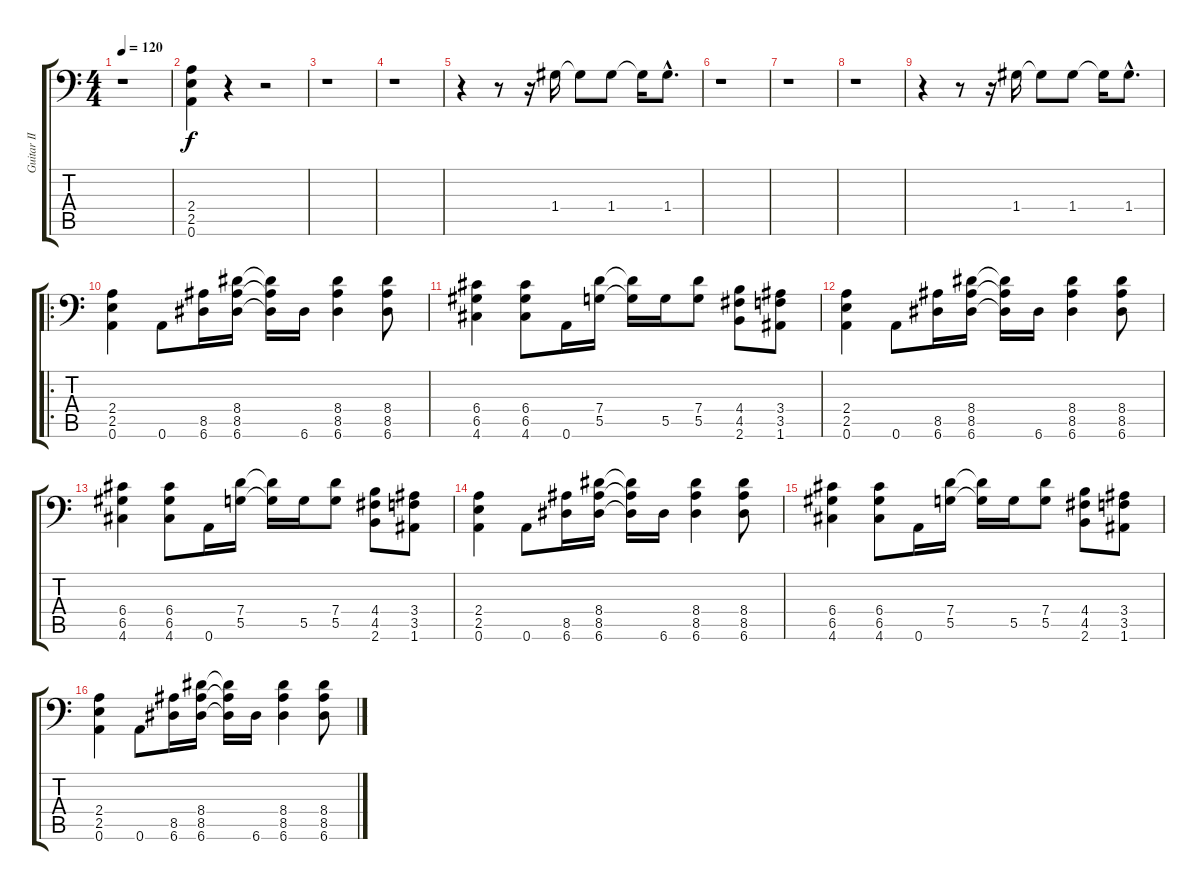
\track ("Guitar II" "Guitar II") {instrument distortionguitar}
\staff {score tabs}
\tuning (D4 A3 F3 G2 D2 A1) {hide}
\ts (4 4)
\tempo 120
\clef f4
\ks c
r.1{dy f} |
(2.4 2.5 0.6).4 r.4 r.2 |
r.1 |
r.1 |
r.4 r.8 r.16 1.4.16 1.4{t}.8 1.4.8 1.4{t}.16 1.4{hac}.8{d} |
r.1 |
r.1 |
r.1 |
r.4 r.8 r.16 1.4.16 1.4{t}.8 1.4.8 1.4{t}.16 1.4{hac}.8{d} |
\ro
(2.4 2.5 0.6).4 0.6.8 (8.5 6.6).16 (8.4 8.5 6.6).16 (8.4{t} 8.5{t} 6.6{t}).16 6.6.16 (8.4 8.5 6.6).4 (8.4 8.5 6.6).8 |
(6.4 6.5 4.6).4 (6.4 6.5 4.6).8 0.6.16 (7.4 5.5).16 (7.4{t} 5.5{t}).16 5.5.16 (7.4 5.5).8 (4.4 4.5 2.6).8 (3.4 3.5 1.6).8 |
(2.4 2.5 0.6).4 0.6.8 (8.5 6.6).16 (8.4 8.5 6.6).16 (8.4{t} 8.5{t} 6.6{t}).16 6.6.16 (8.4 8.5 6.6).4 (8.4 8.5 6.6).8 |
(6.4 6.5 4.6).4 (6.4 6.5 4.6).8 0.6.16 (7.4 5.5).16 (7.4{t} 5.5{t}).16 5.5.16 (7.4 5.5).8 (4.4 4.5 2.6).8 (3.4 3.5 1.6).8 |
(2.4 2.5 0.6).4 0.6.8 (8.5 6.6).16 (8.4 8.5 6.6).16 (8.4{t} 8.5{t} 6.6{t}).16 6.6.16 (8.4 8.5 6.6).4 (8.4 8.5 6.6).8 |
(6.4 6.5 4.6).4 (6.4 6.5 4.6).8 0.6.16 (7.4 5.5).16 (7.4{t} 5.5{t}).16 5.5.16 (7.4 5.5).8 (4.4 4.5 2.6).8 (3.4 3.5 1.6).8 |
(2.4 2.5 0.6).4 0.6.8 (8.5 6.6).16 (8.4 8.5 6.6).16 (8.4{t} 8.5{t} 6.6{t}).16 6.6.16 (8.4 8.5 6.6).4 (8.4 8.5 6.6).8
